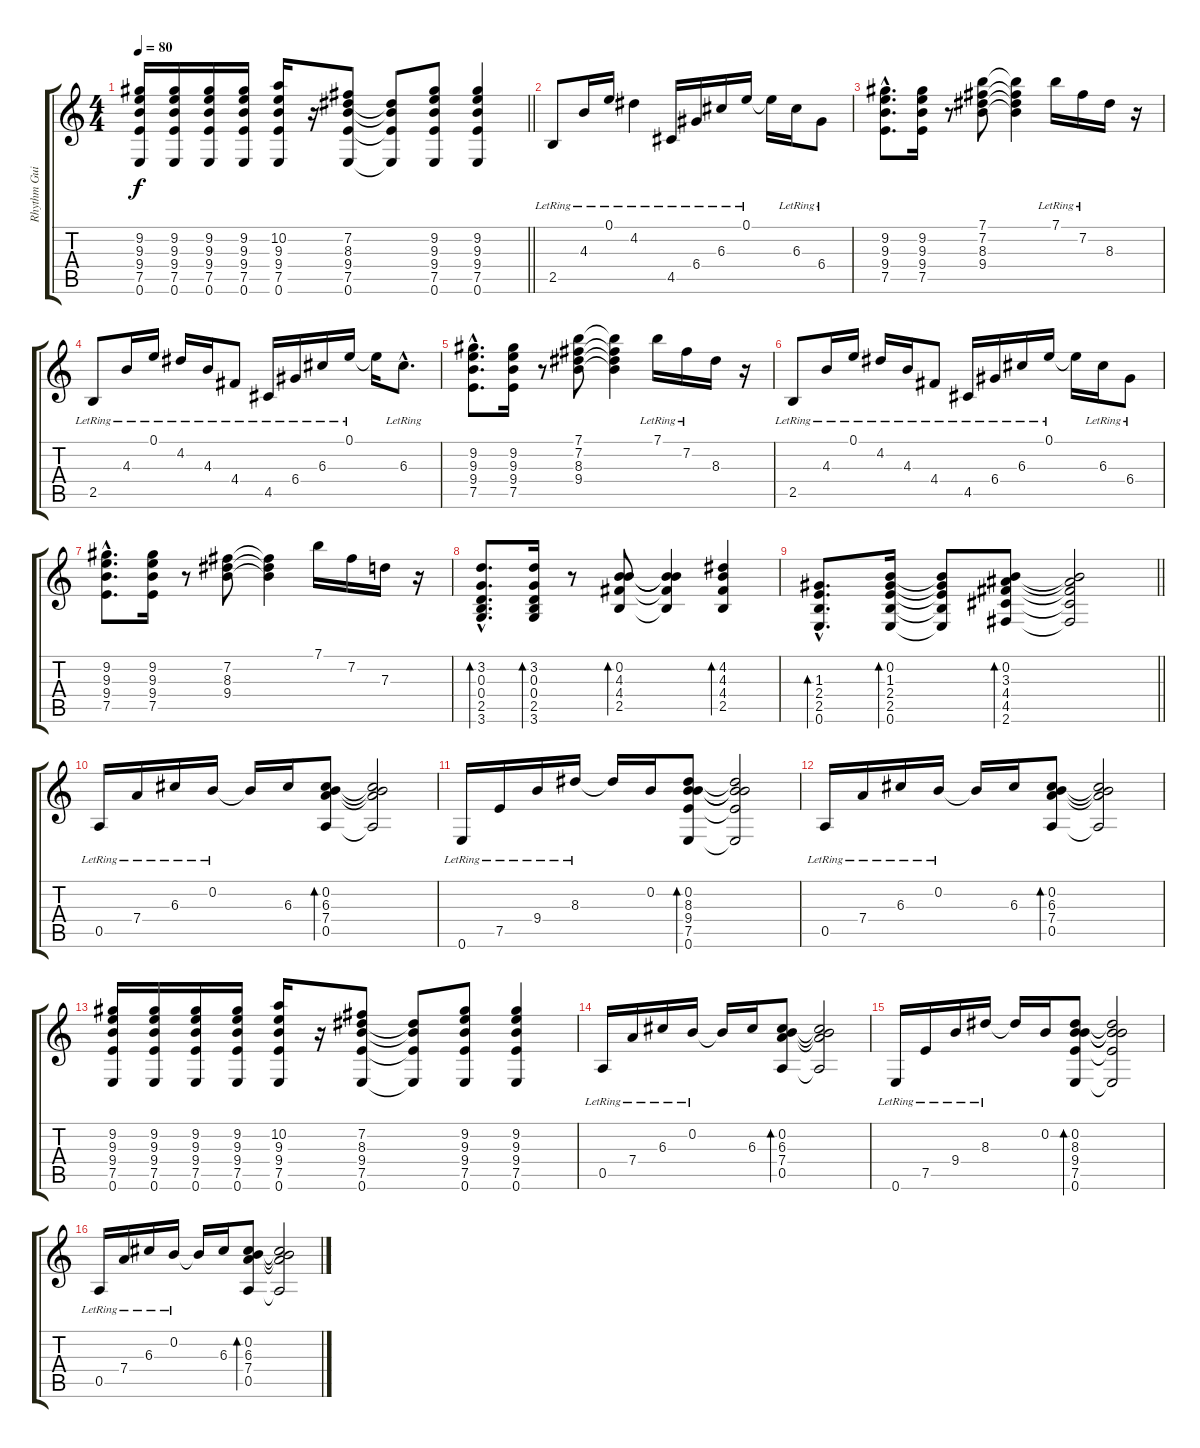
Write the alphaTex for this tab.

\track ("Rhythm Guitar" "Rhythm Gui") {instrument electricguitarclean}
\staff {score tabs}
\tuning (E4 B3 G3 D3 A2 E2) {hide}
\ts (4 4)
\tempo 80
\clef g2
\barLineRight lightlight
\ks c
(9.2 9.3 9.4 7.5 0.6).16{dy f} (9.2 9.3 9.4 7.5 0.6).16 (9.2 9.3 9.4 7.5 0.6).16 (9.2 9.3 9.4 7.5 0.6).16 (10.2 9.3 9.4 7.5 0.6).16 r.16 (7.2 8.3 9.4 7.5 0.6).8 (8.3{t} 9.4{t} 7.5{t} 0.6{t}).8 (9.2 9.3 9.4 7.5 0.6).8 (9.2 9.3 9.4 7.5 0.6).4 |
2.5{lr}.8 4.3{lr}.16 0.1{lr}.16 4.2{lr}.4 4.5{lr}.16 6.4{lr}.16 6.3{lr}.16 0.1{lr}.16 0.1{t}.16 6.3{lr}.16 6.4{lr}.8 |
(9.2{hac} 9.3{hac} 9.4{hac} 7.5{hac}).8{d} (9.2 9.3 9.4 7.5).16 r.8 (7.1 7.2 8.3 9.4).8 (7.1{t} 7.2{t} 8.3{t} 9.4{t}).4 7.1{lr}.16 7.2{lr}.16 8.3.16 r.16 |
2.5{lr}.8 4.3{lr}.16 0.1{lr}.16 4.2{lr}.16 4.3{lr}.16 4.4{lr}.8 4.5{lr}.16 6.4{lr}.16 6.3{lr}.16 0.1{lr}.16 0.1{t}.16 6.3{hac lr}.8{d} |
(9.2{hac} 9.3{hac} 9.4{hac} 7.5{hac}).8{d} (9.2 9.3 9.4 7.5).16 r.8 (7.1 7.2 8.3 9.4).8 (7.1{t} 7.2{t} 8.3{t} 9.4{t}).4 7.1{lr}.16 7.2{lr}.16 8.3.16 r.16 |
2.5{lr}.8 4.3{lr}.16 0.1{lr}.16 4.2{lr}.16 4.3{lr}.16 4.4{lr}.8 4.5{lr}.16 6.4{lr}.16 6.3{lr}.16 0.1{lr}.16 0.1{t}.16 6.3{lr}.16 6.4{lr}.8 |
(9.2{hac} 9.3{hac} 9.4{hac} 7.5{hac}).8{d} (9.2 9.3 9.4 7.5).16 r.8 (7.2 8.3 9.4).8 (7.2{t} 8.3{t} 9.4{t}).4 7.1.16 7.2.16 7.3.16 r.16 |
(3.2{hac} 0.3{hac} 0.4{hac} 2.5{hac} 3.6{hac}).8{d bd 30} (3.2 0.3 0.4 2.5 3.6).16{bd 30} r.8 (0.2 4.3 4.4 2.5).8{bd 30} (0.2{t} 4.3{t} 4.4{t} 2.5{t}).4 (4.2 4.3 4.4 2.5).4{bd 30} |
\barLineRight lightlight
(1.3{hac} 2.4{hac} 2.5{hac} 0.6{hac}).8{d bd 60} (0.2 1.3 2.4 2.5 0.6).16{bd 60} (0.2{t} 1.3{t} 2.4{t} 2.5{t} 0.6{t}).8 (0.2 3.3 4.4 4.5 2.6).8{bd 60} (0.2{t} 3.3{t} 4.4{t} 4.5{t} 2.6{t}).2 |
0.5{lr}.16 7.4{lr}.16 6.3{lr}.16 0.2{lr}.16 0.2{t}.16 6.3.16 (0.2 6.3 7.4 0.5).8{bd 120} (0.2{t} 6.3{t} 7.4{t} 0.5{t}).2 |
0.6{lr}.16 7.5{lr}.16 9.4{lr}.16 8.3{lr}.16 8.3{t}.16 0.2.16 (0.2 8.3 9.4 7.5 0.6).8{bd 120} (0.2{t} 8.3{t} 9.4{t} 7.5{t} 0.6{t}).2 |
0.5{lr}.16 7.4{lr}.16 6.3{lr}.16 0.2{lr}.16 0.2{t}.16 6.3.16 (0.2 6.3 7.4 0.5).8{bd 120} (0.2{t} 6.3{t} 7.4{t} 0.5{t}).2 |
(9.2 9.3 9.4 7.5 0.6).16 (9.2 9.3 9.4 7.5 0.6).16 (9.2 9.3 9.4 7.5 0.6).16 (9.2 9.3 9.4 7.5 0.6).16 (10.2 9.3 9.4 7.5 0.6).16 r.16 (7.2 8.3 9.4 7.5 0.6).8 (8.3{t} 9.4{t} 7.5{t} 0.6{t}).8 (9.2 9.3 9.4 7.5 0.6).8 (9.2 9.3 9.4 7.5 0.6).4 |
0.5{lr}.16 7.4{lr}.16 6.3{lr}.16 0.2{lr}.16 0.2{t}.16 6.3.16 (0.2 6.3 7.4 0.5).8{bd 120} (0.2{t} 6.3{t} 7.4{t} 0.5{t}).2 |
0.6{lr}.16 7.5{lr}.16 9.4{lr}.16 8.3{lr}.16 8.3{t}.16 0.2.16 (0.2 8.3 9.4 7.5 0.6).8{bd 120} (0.2{t} 8.3{t} 9.4{t} 7.5{t} 0.6{t}).2 |
0.5{lr}.16 7.4{lr}.16 6.3{lr}.16 0.2{lr}.16 0.2{t}.16 6.3.16 (0.2 6.3 7.4 0.5).8{bd 120} (0.2{t} 6.3{t} 7.4{t} 0.5{t}).2
